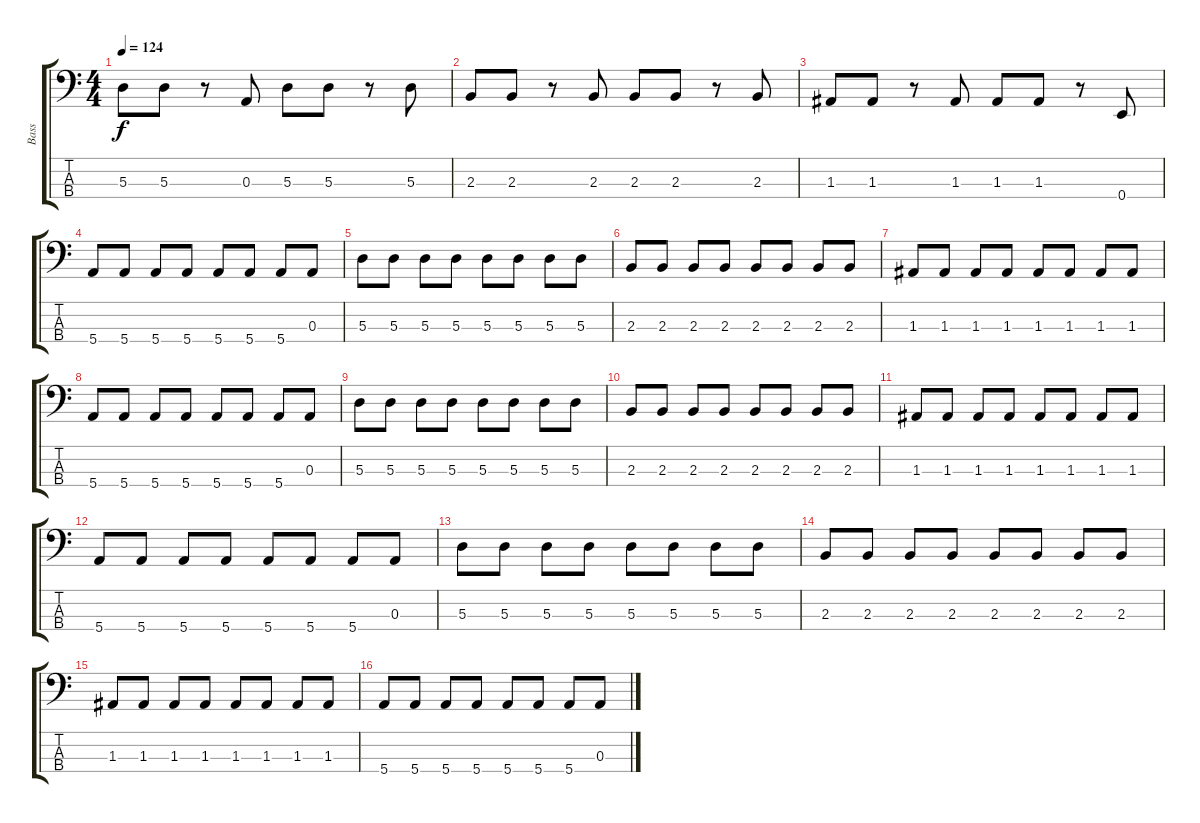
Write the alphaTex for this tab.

\track ("Bass" "Bass") {instrument electricbasspick}
\staff {score tabs}
\tuning (G2 D2 A1 E1) {hide}
\ts (4 4)
\tempo 124
\clef f4
\ks c
5.3.8{dy f} 5.3.8 r.8 0.3.8 5.3.8 5.3.8 r.8 5.3.8 |
2.3.8 2.3.8 r.8 2.3.8 2.3.8 2.3.8 r.8 2.3.8 |
1.3.8 1.3.8 r.8 1.3.8 1.3.8 1.3.8 r.8 0.4.8 |
5.4.8 5.4.8 5.4.8 5.4.8 5.4.8 5.4.8 5.4.8 0.3.8 |
5.3.8 5.3.8 5.3.8 5.3.8 5.3.8 5.3.8 5.3.8 5.3.8 |
2.3.8 2.3.8 2.3.8 2.3.8 2.3.8 2.3.8 2.3.8 2.3.8 |
1.3.8 1.3.8 1.3.8 1.3.8 1.3.8 1.3.8 1.3.8 1.3.8 |
5.4.8 5.4.8 5.4.8 5.4.8 5.4.8 5.4.8 5.4.8 0.3.8 |
5.3.8 5.3.8 5.3.8 5.3.8 5.3.8 5.3.8 5.3.8 5.3.8 |
2.3.8 2.3.8 2.3.8 2.3.8 2.3.8 2.3.8 2.3.8 2.3.8 |
1.3.8 1.3.8 1.3.8 1.3.8 1.3.8 1.3.8 1.3.8 1.3.8 |
5.4.8 5.4.8 5.4.8 5.4.8 5.4.8 5.4.8 5.4.8 0.3.8 |
5.3.8 5.3.8 5.3.8 5.3.8 5.3.8 5.3.8 5.3.8 5.3.8 |
2.3.8 2.3.8 2.3.8 2.3.8 2.3.8 2.3.8 2.3.8 2.3.8 |
1.3.8 1.3.8 1.3.8 1.3.8 1.3.8 1.3.8 1.3.8 1.3.8 |
5.4.8 5.4.8 5.4.8 5.4.8 5.4.8 5.4.8 5.4.8 0.3.8
